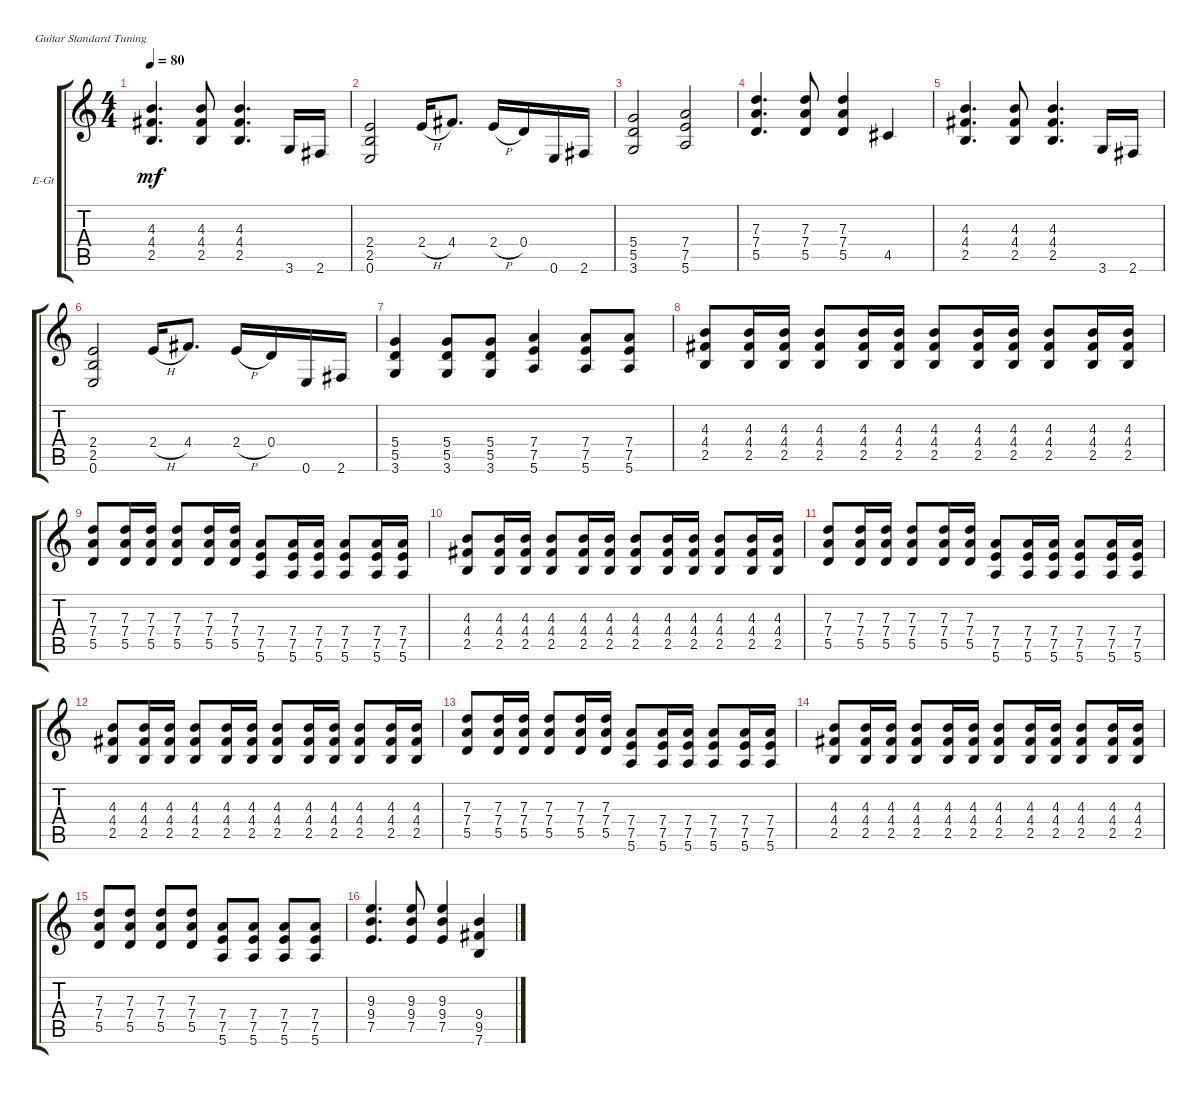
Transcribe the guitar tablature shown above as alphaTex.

\defaultSystemsLayout 4
\bracketExtendMode groupsimilarinstruments
\firstSystemTrackNameOrientation horizontal
\otherSystemsTrackNameOrientation horizontal
\track ("Nugent Rhy" "E-Gt") {instrument distortionguitar}
\staff {score tabs}
\tuning (E4 B3 G3 D3 A2 E2)
\ts (4 4)
\tempo 80
\clef g2
\ks c
(4.3 4.4 2.5).4{d dy mf} (4.3 4.4 2.5).8 (4.3 4.4 2.5).4{d} 3.6.16 2.6.16 |
(2.4 2.5 0.6).2 2.4{h}.16 4.4.8{d} 2.4{h}.16 0.4.16 0.6.16 2.6.16 |
(5.4 5.5 3.6).2 (7.4 7.5 5.6).2 |
(7.3 7.4 5.5).4{d} (7.3 7.4 5.5).8 (7.3 7.4 5.5).4 4.5.4 |
(4.3 4.4 2.5).4{d} (4.3 4.4 2.5).8 (4.3 4.4 2.5).4{d} 3.6.16 2.6.16 |
(2.4 2.5 0.6).2 2.4{h}.16 4.4.8{d} 2.4{h}.16 0.4.16 0.6.16 2.6.16 |
(5.4 5.5 3.6).4 (5.4 5.5 3.6).8 (5.4 5.5 3.6).8 (7.4 7.5 5.6).4 (7.4 7.5 5.6).8 (7.4 7.5 5.6).8 |
(4.3 4.4 2.5).8 (4.3 4.4 2.5).16 (4.3 4.4 2.5).16 (4.3 4.4 2.5).8 (4.3 4.4 2.5).16 (4.3 4.4 2.5).16 (4.3 4.4 2.5).8 (4.3 4.4 2.5).16 (4.3 4.4 2.5).16 (4.3 4.4 2.5).8 (4.3 4.4 2.5).16 (4.3 4.4 2.5).16 |
(7.3 7.4 5.5).8 (7.3 7.4 5.5).16 (7.3 7.4 5.5).16 (7.3 7.4 5.5).8 (7.3 7.4 5.5).16 (7.3 7.4 5.5).16 (7.4 7.5 5.6).8 (7.4 7.5 5.6).16 (7.4 7.5 5.6).16 (7.4 7.5 5.6).8 (7.4 7.5 5.6).16 (7.4 7.5 5.6).16 |
(4.3 4.4 2.5).8 (4.3 4.4 2.5).16 (4.3 4.4 2.5).16 (4.3 4.4 2.5).8 (4.3 4.4 2.5).16 (4.3 4.4 2.5).16 (4.3 4.4 2.5).8 (4.3 4.4 2.5).16 (4.3 4.4 2.5).16 (4.3 4.4 2.5).8 (4.3 4.4 2.5).16 (4.3 4.4 2.5).16 |
(7.3 7.4 5.5).8 (7.3 7.4 5.5).16 (7.3 7.4 5.5).16 (7.3 7.4 5.5).8 (7.3 7.4 5.5).16 (7.3 7.4 5.5).16 (7.4 7.5 5.6).8 (7.4 7.5 5.6).16 (7.4 7.5 5.6).16 (7.4 7.5 5.6).8 (7.4 7.5 5.6).16 (7.4 7.5 5.6).16 |
(4.3 4.4 2.5).8 (4.3 4.4 2.5).16 (4.3 4.4 2.5).16 (4.3 4.4 2.5).8 (4.3 4.4 2.5).16 (4.3 4.4 2.5).16 (4.3 4.4 2.5).8 (4.3 4.4 2.5).16 (4.3 4.4 2.5).16 (4.3 4.4 2.5).8 (4.3 4.4 2.5).16 (4.3 4.4 2.5).16 |
(7.3 7.4 5.5).8 (7.3 7.4 5.5).16 (7.3 7.4 5.5).16 (7.3 7.4 5.5).8 (7.3 7.4 5.5).16 (7.3 7.4 5.5).16 (7.4 7.5 5.6).8 (7.4 7.5 5.6).16 (7.4 7.5 5.6).16 (7.4 7.5 5.6).8 (7.4 7.5 5.6).16 (7.4 7.5 5.6).16 |
(4.3 4.4 2.5).8 (4.3 4.4 2.5).16 (4.3 4.4 2.5).16 (4.3 4.4 2.5).8 (4.3 4.4 2.5).16 (4.3 4.4 2.5).16 (4.3 4.4 2.5).8 (4.3 4.4 2.5).16 (4.3 4.4 2.5).16 (4.3 4.4 2.5).8 (4.3 4.4 2.5).16 (4.3 4.4 2.5).16 |
(7.3 7.4 5.5).8 (7.3 7.4 5.5).8 (7.3 7.4 5.5).8 (7.3 7.4 5.5).8 (7.4 7.5 5.6).8 (7.4 7.5 5.6).8 (7.4 7.5 5.6).8 (7.4 7.5 5.6).8 |
(9.3 9.4 7.5).4{d} (9.3 9.4 7.5).8 (9.3 9.4 7.5).4 (9.4 9.5 7.6).4
